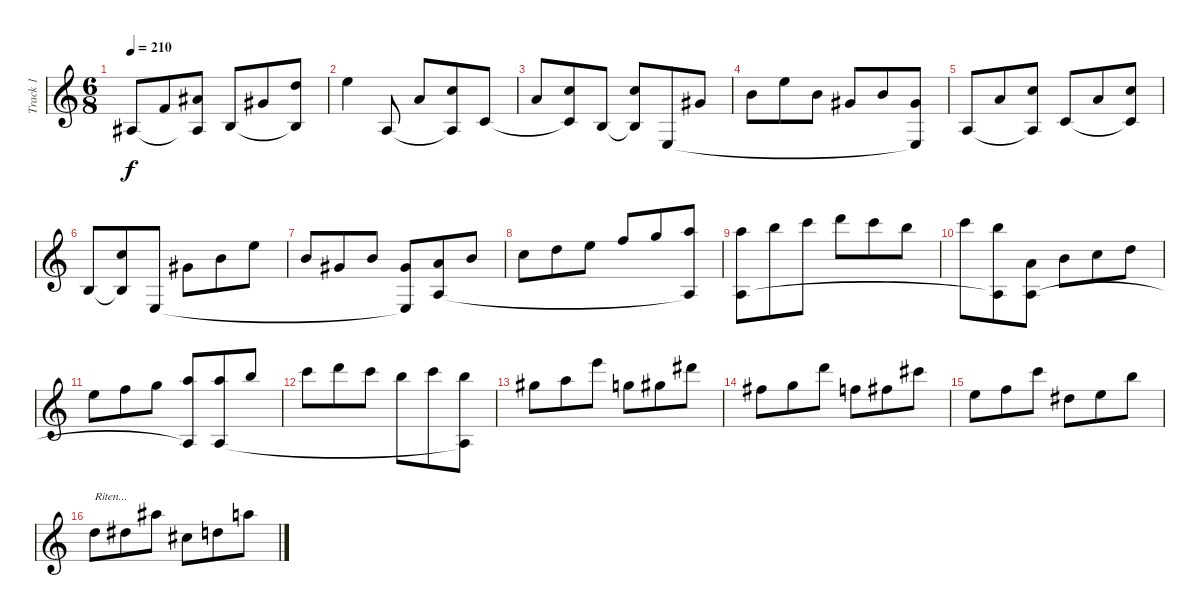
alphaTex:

\track ("Track 1" "Track 1") {instrument acousticguitarnylon}
\staff {score}
\tuning (E4 B3 G3 D3 A2 E2) {hide}
\ts (6 8)
\tempo 210
\clef g2
\ks c
1.5.8{dy f} 3.4.8 (3.3 1.5{t}).8 2.5.8 1.3.8 (3.2 2.5{t}).8 |
0.1.4 0.5.8 2.3.8 (1.2 0.5{t}).8 3.5.8 |
2.3.8 (1.2 3.5{t}).8 2.5.8 (1.2 2.5{t}).8 0.6.8 1.3.8 |
0.2.8 0.1.8 0.2.8 1.3.8 0.2.8 (1.3 0.6{t}).8 |
0.5.8 2.3.8 (1.2 0.5{t}).8 3.5.8 2.3.8 (1.2 3.5{t}).8 |
2.5.8 (1.2 2.5{t}).8 0.6.8 1.3.8 0.2.8 0.1.8 |
0.2.8 1.3.8 0.2.8 (1.3 0.6{t}).8 (7.4 0.5).8 9.4.8 |
10.4.8 7.3.8 9.3.8 10.3.8 8.2.8 (10.2 0.5{t}).8 |
(10.2 0.5).8 7.1.8 8.1.8 10.1.8 8.1.8 7.1.8 |
8.1.8 (7.1 0.5{t}).8 (7.4 0.5).8 9.4.8 10.4.8 7.3.8 |
9.3.8 10.3.8 8.2.8 (10.2 0.5{t}).8 (10.2 0.5).8 7.1.8 |
8.1.8 10.1.8 8.1.8 7.1.8 8.1.8 (7.1 0.5{t}).8 |
9.2.8 10.2.8 12.1.8 8.2.8 9.2.8 11.1.8 |
7.2.8 8.2.8 10.1.8 6.2.8 7.2.8 9.1.8 |
5.2.8 6.2.8 8.1.8 4.2.8 5.2.8 7.1.8 |
3.2.8{txt "Riten..."} 4.2.8 6.1.8 2.2.8 3.2.8 5.1.8
